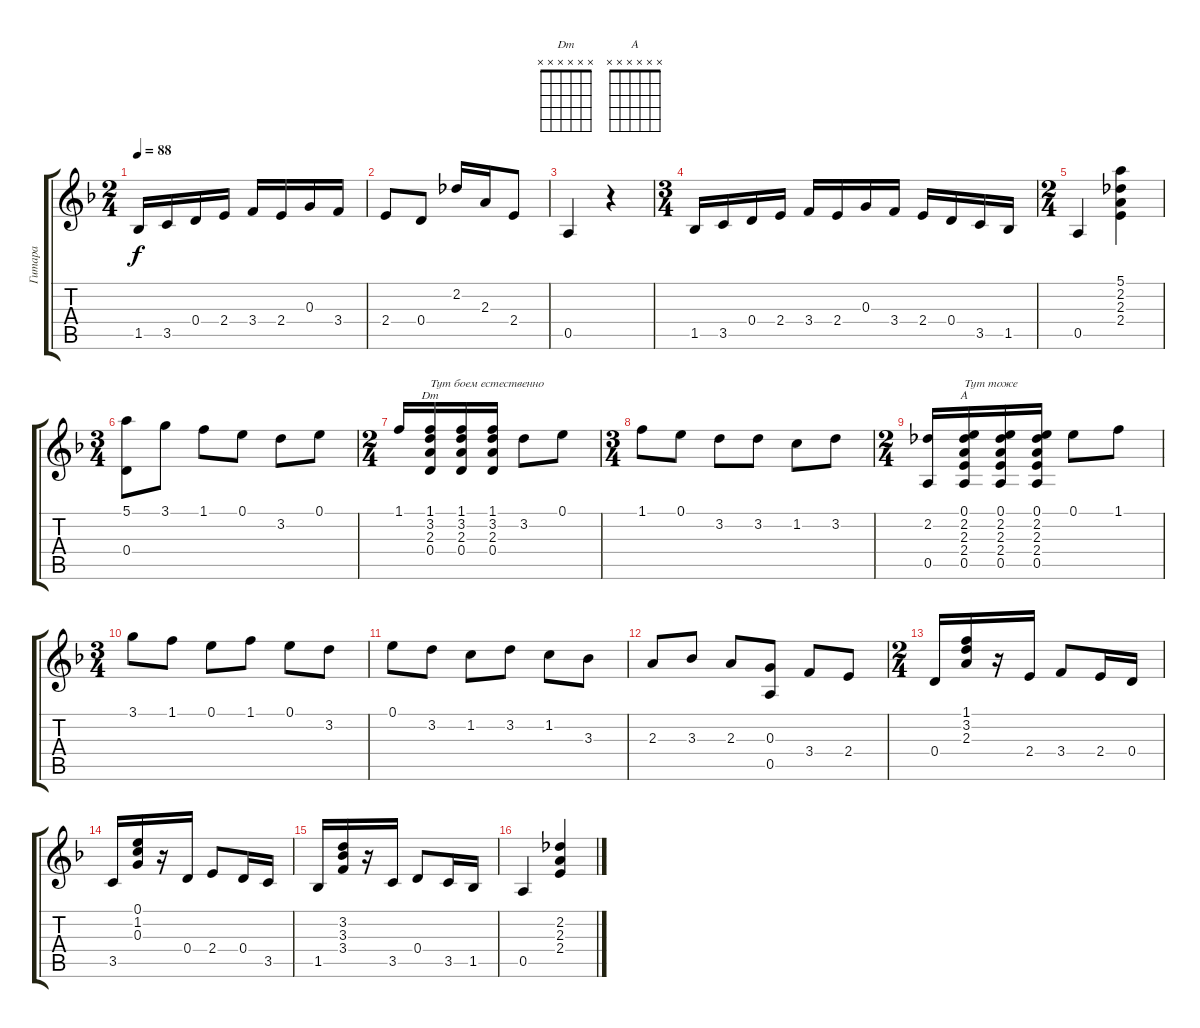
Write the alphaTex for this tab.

\track ("Гитара" "Гитара") {instrument acousticguitarnylon}
\staff {score tabs}
\tuning (E4 B3 G3 D3 A2 E2) {hide}
\chord ("Dm" x x x x x x)
\chord ("A" x x x x x x)
\ts (2 4)
\tempo 88
\clef g2
\ks dminor
1.5.16{dy f} 3.5.16 0.4.16 2.4.16 3.4.16 2.4.16 0.3.16 3.4.16 |
2.4.8 0.4.8 2.2.16 2.3.16 2.4.8 |
0.5.4 r.4 |
\ts (3 4)
1.5.16 3.5.16 0.4.16 2.4.16 3.4.16 2.4.16 0.3.16 3.4.16 2.4.16 0.4.16 3.5.16 1.5.16 |
\ts (2 4)
0.5.4 (5.1 2.2 2.3 2.4).4 |
\ts (3 4)
(5.1 0.4).8 3.1.8 1.1.8 0.1.8 3.2.8 0.1.8 |
\ts (2 4)
1.1.16 (1.1 3.2 2.3 0.4).16{ch "Dm" txt "Тут боем естественно"} (1.1 3.2 2.3 0.4).16 (1.1 3.2 2.3 0.4).16 3.2.8 0.1.8 |
\ts (3 4)
1.1.8 0.1.8 3.2.8 3.2.8 1.2.8 3.2.8 |
\ts (2 4)
(2.2 0.5).16 (0.1 2.2 2.3 2.4 0.5).16{ch "A" txt "Тут тоже"} (0.1 2.2 2.3 2.4 0.5).16 (0.1 2.2 2.3 2.4 0.5).16 0.1.8 1.1.8 |
\ts (3 4)
3.1.8 1.1.8 0.1.8 1.1.8 0.1.8 3.2.8 |
0.1.8 3.2.8 1.2.8 3.2.8 1.2.8 3.3.8 |
2.3.8 3.3.8 2.3.8 (0.3 0.5).8 3.4.8 2.4.8 |
\ts (2 4)
0.4.16 (1.1 3.2 2.3).16 r.16 2.4.16 3.4.8 2.4.16{beam merge} 0.4.16 |
3.5.16 (0.1 1.2 0.3).16 r.16 0.4.16 2.4.8 0.4.16 3.5.16 |
1.5.16 (3.2 3.3 3.4).16 r.16 3.5.16 0.4.8 3.5.16 1.5.16 |
0.5.4 (2.2 2.3 2.4).4
